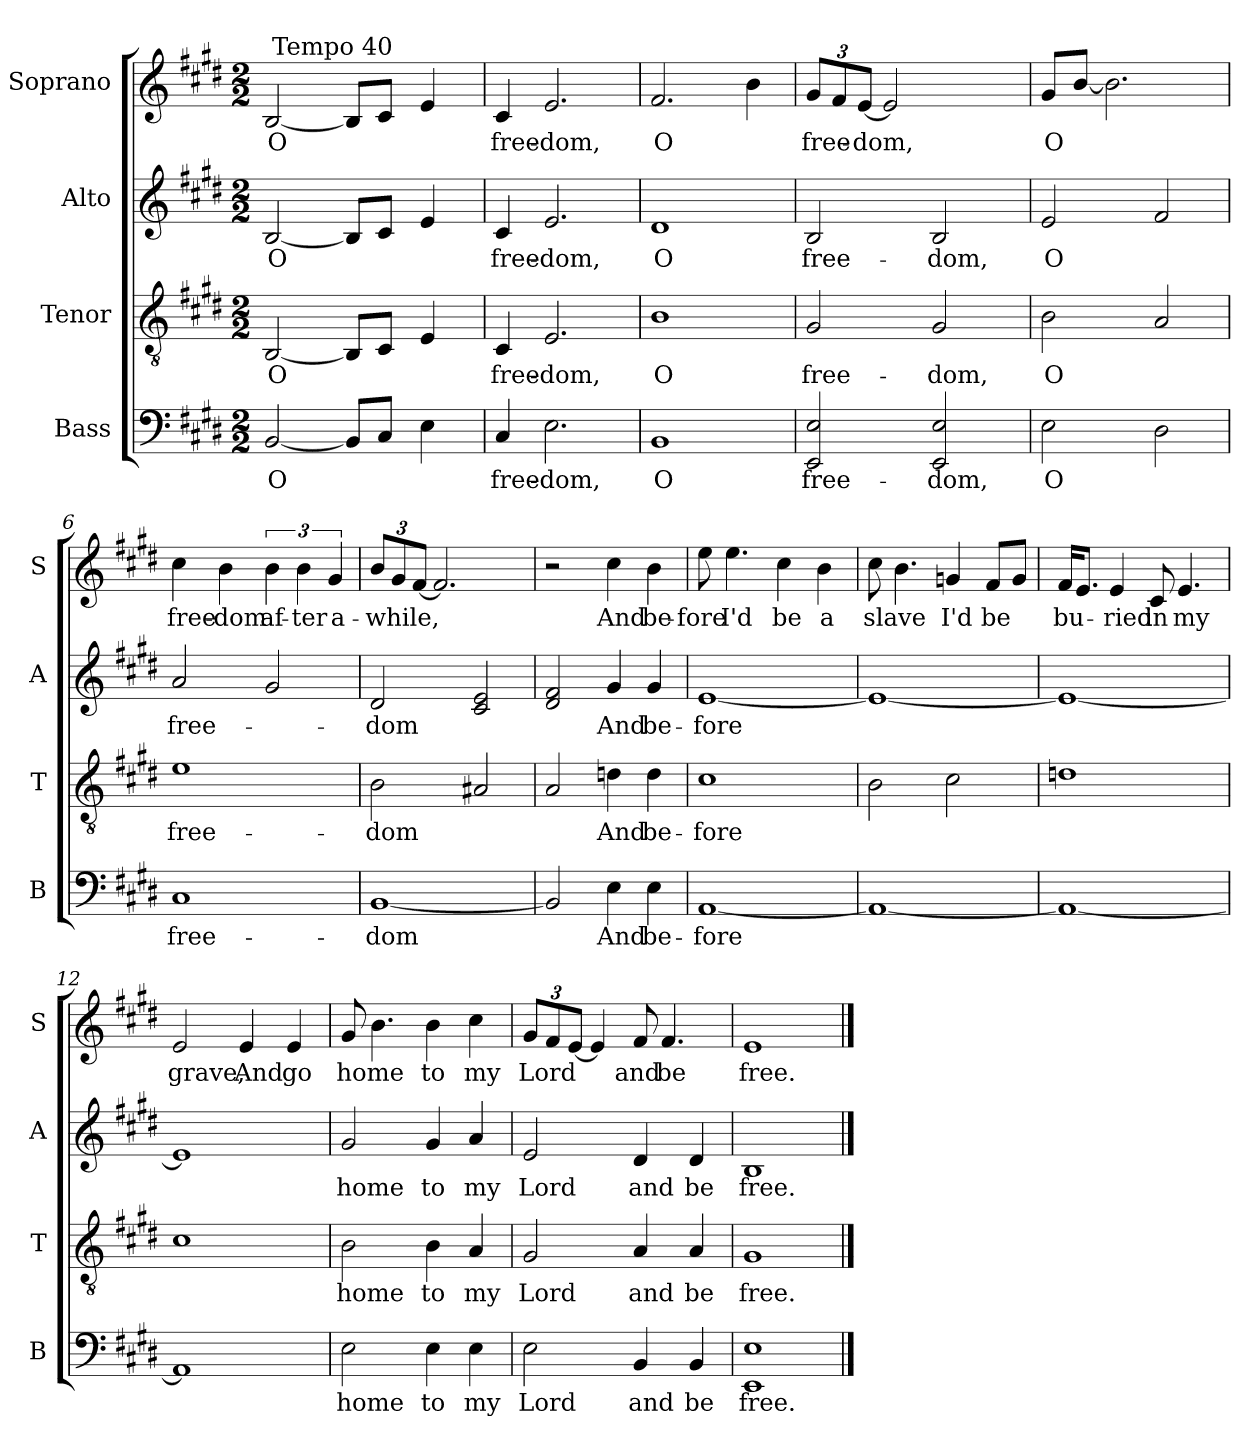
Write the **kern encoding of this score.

**kern	**text	**kern	**text	**kern	**text	**kern	**text
*part4	*part4	*part3	*part3	*part2	*part2	*part1	*part1
*staff4	*staff4	*staff3	*staff3	*staff2	*staff2	*staff1	*staff1
*I"Bass	*	*I"Tenor	*	*I"Alto	*	*I"Soprano	*
*I'B	*	*I'T	*	*I'A	*	*I'S	*
*clefF4	*	*clefGv2	*	*clefG2	*	*clefG2	*
*k[f#c#g#d#]	*	*k[f#c#g#d#]	*	*k[f#c#g#d#]	*	*k[f#c#g#d#]	*
*E:	*	*E:	*	*E:	*	*E:	*
*M2/2	*	*M2/2	*	*M2/2	*	*M2/2	*
=1	=1	=1	=1	=1	=1	=1	=1
!	!LO:LY:b	!	!LO:LY:b	!	!LO:LY:b	!	!LO:LY:b
*	*	*	*	*	*	*^	*
[2BB/	O	[2BB/	O	[2B/	O	[2B/	96ryy	O
!	!	!	!	!	!	!	!LO:TX:a:t=Tempo 40	!
.	.	.	.	.	.	.	3%2ryy	.
8BB/L]	.	8BB/L]	.	8B/L]	.	8B/L]	.	.
8C#/J	.	8C#/J	.	8c#/J	.	8c#/J	.	.
.	.	.	.	.	.	.	6ryy	.
4E\	.	4E/	.	4e/	.	4e/	.	.
.	.	.	.	.	.	.	12...ryy	.
=2	=2	=2	=2	=2	=2	=2	=2	=2
!	!LO:LY:b	!	!LO:LY:b	!	!LO:LY:b	!	!	!LO:LY:b
*	*	*	*	*	*	*v	*v	*
4C#/	free-	4C#/	free-	4c#/	free-	4c#/	free-
!	!LO:LY:b	!	!LO:LY:b	!	!LO:LY:b	!	!LO:LY:b
2.E\	-dom,	2.E/	-dom,	2.e/	-dom,	2.e/	-dom,
=3	=3	=3	=3	=3	=3	=3	=3
!	!LO:LY:b	!	!LO:LY:b	!	!LO:LY:b	!	!LO:LY:b
1BB	O	1B	O	1d#	O	2.f#/	O
.	.	.	.	.	.	4b\	.
=4	=4	=4	=4	=4	=4	=4	=4
!	!LO:LY:b	!	!LO:LY:b	!	!LO:LY:b	!	!LO:LY:b
2EE/ 2E/	free-	2G#/	free-	2B/	free-	12g#/L	free-
.	.	.	.	.	.	12f#/	.
!	!	!	!	!	!	!	!LO:LY:b
.	.	.	.	.	.	[12e/J	-dom,
.	.	.	.	.	.	2e/]	.
!	!LO:LY:b	!	!LO:LY:b	!	!LO:LY:b	!	!
2EE/ 2E/	-dom,	2G#/	-dom,	2B/	-dom,	.	.
.	.	.	.	.	.	4ryy	.
=5	=5	=5	=5	=5	=5	=5	=5
!	!LO:LY:b	!	!LO:LY:b	!	!LO:LY:b	!	!LO:LY:b
2E\	O	2B\	O	2e/	O	8g#/L	O
.	.	.	.	.	.	[8b/J	.
.	.	.	.	.	.	2.b\]	.
2D#\	.	2A/	.	2f#/	.	.	.
!!LO:LB:g=z
=6	=6	=6	=6	=6	=6	=6	=6
!	!LO:LY:b	!	!LO:LY:b	!	!LO:LY:b	!	!LO:LY:b
1C#	free-	1e	free-	2a/	free-	4cc#\	free-
!	!	!	!	!	!	!	!LO:LY:b
.	.	.	.	.	.	4b\	-dom
!	!	!	!	!	!	!	!LO:LY:b
.	.	.	.	2g#/	.	6b\	af-
!	!	!	!	!	!	!	!LO:LY:b
.	.	.	.	.	.	6b\	-ter
!	!	!	!	!	!	!	!LO:LY:b
.	.	.	.	.	.	6g#/	a-
=7	=7	=7	=7	=7	=7	=7	=7
!	!LO:LY:b	!	!LO:LY:b	!	!LO:LY:b	!	!LO:LY:b
[1BB	-dom	2B\	-dom	2d#/	-dom	12b/L	-while,
.	.	.	.	.	.	12g#/	.
.	.	.	.	.	.	[12f#/J	.
.	.	.	.	.	.	2.f#/]	.
.	.	2A#X/	.	2c#/ 2e/	.	.	.
=8	=8	=8	=8	=8	=8	=8	=8
2BB/]	.	2A/	.	2d#/ 2f#/	.	2r	.
!	!LO:LY:b	!	!LO:LY:b	!	!LO:LY:b	!	!LO:LY:b
4E\	And	4dn\	And	4g#/	And	4cc#\	And
!	!LO:LY:b	!	!LO:LY:b	!	!LO:LY:b	!	!LO:LY:b
4E\	be-	4d\	be-	4g#/	be-	4b\	be-
=9	=9	=9	=9	=9	=9	=9	=9
!	!LO:LY:b	!	!LO:LY:b	!	!LO:LY:b	!	!LO:LY:b
[1AA	-fore	1c#	-fore	[1e	-fore	8ee\	-fore
!	!	!	!	!	!	!	!LO:LY:b
.	.	.	.	.	.	4.ee\	I'd
!	!	!	!	!	!	!	!LO:LY:b
.	.	.	.	.	.	4cc#\	be
!	!	!	!	!	!	!	!LO:LY:b
.	.	.	.	.	.	4b\	a
=10	=10	=10	=10	=10	=10	=10	=10
!	!	!	!	!	!	!	!LO:LY:b
1AA_	.	2B\	.	1e_	.	8cc#\	slave
.	.	.	.	.	.	4.b\	.
!	!	!	!	!	!	!	!LO:LY:b
.	.	2c#\	.	.	.	4gn/	I'd
!	!	!	!	!	!	!	!LO:LY:b
.	.	.	.	.	.	8f#/L	be
.	.	.	.	.	.	8g/J	.
!!LO:LB:g=z
=11	=11	=11	=11	=11	=11	=11	=11
!	!	!	!	!	!	!	!LO:LY:b
1AA_	.	1dn	.	1e_	.	16f#/KL	bu-
.	.	.	.	.	.	8.e/J	.
!	!	!	!	!	!	!	!LO:LY:b
.	.	.	.	.	.	4e/	-ried
!	!	!	!	!	!	!	!LO:LY:b
.	.	.	.	.	.	8c#/	in
!	!	!	!	!	!	!	!LO:LY:b
.	.	.	.	.	.	4.e/	my
=12	=12	=12	=12	=12	=12	=12	=12
!	!	!	!	!	!	!	!LO:LY:b
1AA]	.	1c#	.	1e]	.	2e/	grave,
!	!	!	!	!	!	!	!LO:LY:b
.	.	.	.	.	.	4e/	And
!	!	!	!	!	!	!	!LO:LY:b
.	.	.	.	.	.	4e/	go
=13	=13	=13	=13	=13	=13	=13	=13
!	!LO:LY:b	!	!LO:LY:b	!	!LO:LY:b	!	!LO:LY:b
2E\	home	2B\	home	2g#/	home	8g#/	home
.	.	.	.	.	.	4.b\	.
!	!LO:LY:b	!	!LO:LY:b	!	!LO:LY:b	!	!LO:LY:b
4E\	to	4B\	to	4g#/	to	4b\	to
!	!LO:LY:b	!	!LO:LY:b	!	!LO:LY:b	!	!LO:LY:b
4E\	my	4A/	my	4a/	my	4cc#\	my
=14	=14	=14	=14	=14	=14	=14	=14
!	!LO:LY:b	!	!LO:LY:b	!	!LO:LY:b	!	!LO:LY:b
2E\	Lord	2G#/	Lord	2e/	Lord	12g#/L	Lord
.	.	.	.	.	.	12f#/	.
.	.	.	.	.	.	[12e/J	.
.	.	.	.	.	.	4e/]	.
!	!LO:LY:b	!	!LO:LY:b	!	!LO:LY:b	!	!LO:LY:b
4BB/	and	4A/	and	4d#/	and	8f#/	and
!	!	!	!	!	!	!	!LO:LY:b
.	.	.	.	.	.	4.f#/	be
!	!LO:LY:b	!	!LO:LY:b	!	!LO:LY:b	!	!
4BB/	be	4A/	be	4d#/	be	.	.
=15	=15	=15	=15	=15	=15	=15	=15
!	!LO:LY:b	!	!LO:LY:b	!	!LO:LY:b	!	!LO:LY:b
1EE 1E	free.	1G#	free.	1B	free.	1e	free.
==	==	==	==	==	==	==	==
*-	*-	*-	*-	*-	*-	*-	*-
